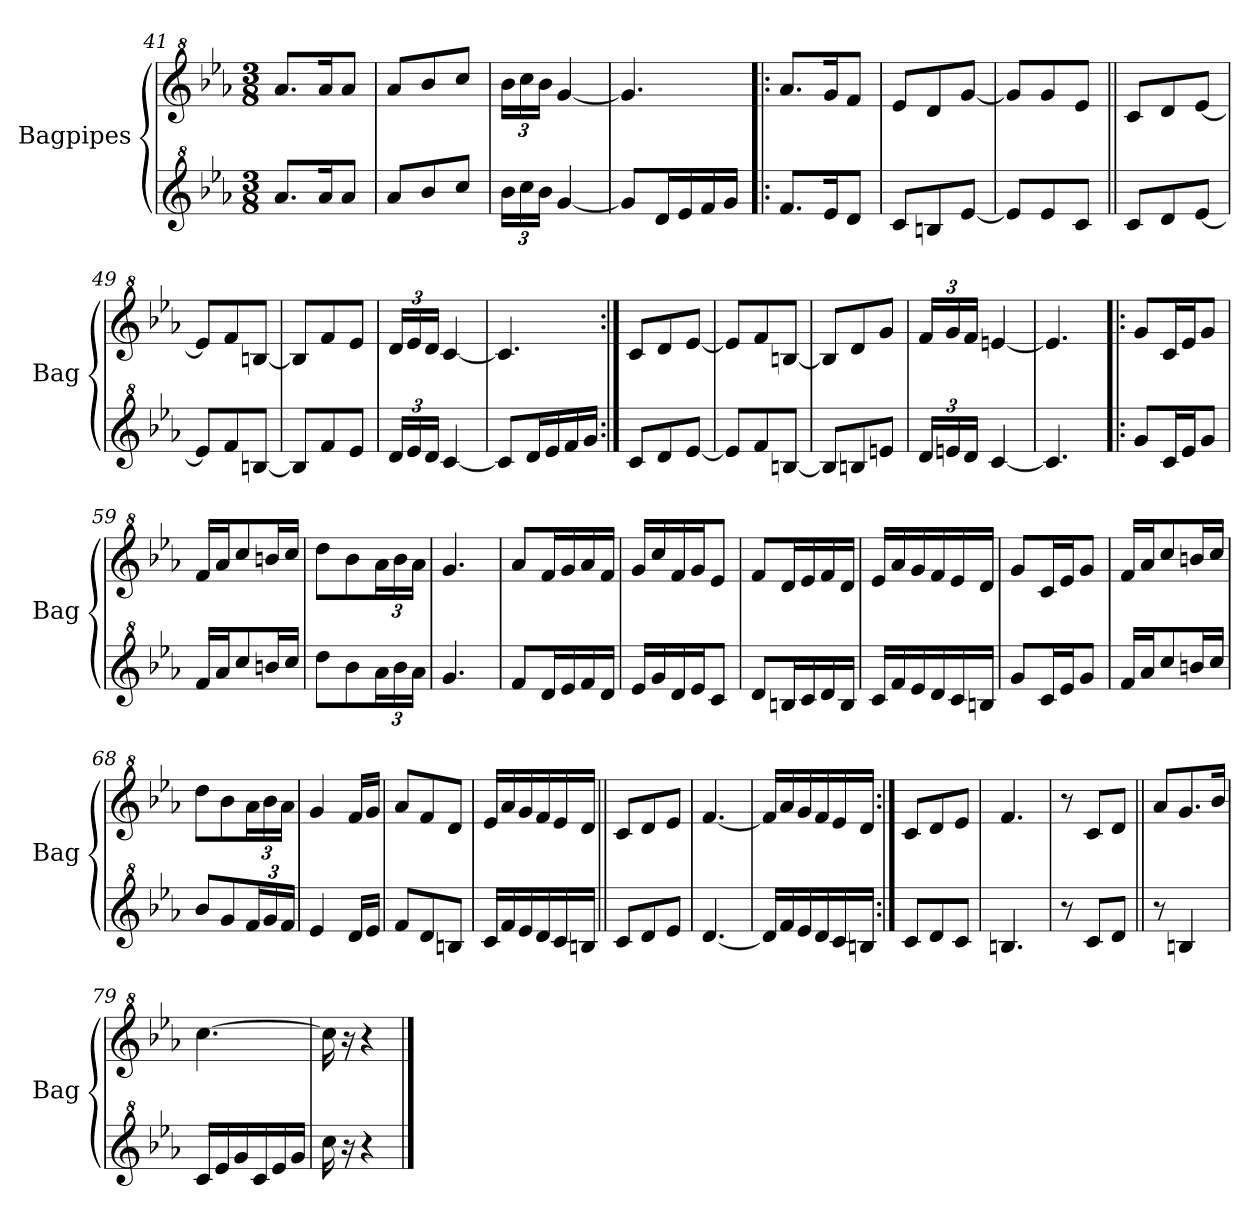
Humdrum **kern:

**kern	**kern
*part2	*part1
*staff2	*staff1
*I"Bagpipes	*I"Bagpipes
*I'Bag	*I'Bag
*clefG^2	*clefG^2
*k[b-e-a-]	*k[b-e-a-]
*E-:	*E-:
*M3/8	*M3/8
=41	=41
8.aa-/L	8.aa-/L
16aa-/K	16aa-/K
8aa-/J	8aa-/J
=42	=42
8aa-/L	8aa-/L
8bb-/	8bb-/
8ccc/J	8ccc/J
=43	=43
*Xbrackettup	*Xbrackettup
24bb-\LL	24bb-\LL
24ccc\	24ccc\
24bb-\JJ	24bb-\JJ
[4gg/	[4gg/
!!LO:LB:g=z
=44	=44
8gg/L]	4.gg/]
16dd/L	.
16ee-/	.
16ff/	.
16gg/JJ	.
=45!|:	=45!|:
8.ff/L	8.aa-/L
16ee-/K	16gg/K
8dd/J	8ff/J
=46	=46
8cc/L	8ee-/L
8bn/	8dd/
[8ee-/J	[8gg/J
=47	=47
8ee-/L]	8gg/L]
8ee-/	8gg/
8cc/J	8ee-/J
=48||	=48||
8cc/L	8cc/L
8dd/	8dd/
[8ee-/J	[8ee-/J
=49	=49
8ee-/L]	8ee-/L]
8ff/	8ff/
[8bn/J	[8bn/J
=50	=50
8b/L]	8b/L]
8ff/	8ff/
8ee-/J	8ee-/J
=51	=51
24dd/LL	24dd/LL
24ee-/	24ee-/
24dd/JJ	24dd/JJ
[4cc/	[4cc/
=52	=52
8cc/L]	4.cc/]
16dd/L	.
16ee-/	.
16ff/	.
16gg/JJ	.
=53:|!	=53:|!
8cc/L	8cc/L
8dd/	8dd/
[8ee-/J	[8ee-/J
!!LO:LB:g=z
=54	=54
8ee-/L]	8ee-/L]
8ff/	8ff/
[8bn/J	[8bn/J
=55	=55
8b/L]	8b/L]
8bn/	8dd/
8een/J	8gg/J
=56	=56
24dd/LL	24ff/LL
24een/	24gg/
24dd/JJ	24ff/JJ
[4cc/	[4een/
=57	=57
4.cc/]	4.ee/]
=58!|:	=58!|:
8gg/L	8gg/L
16cc/L	16cc/L
16ee-/J	16ee-/J
8gg/J	8gg/J
=59	=59
16ff/LL	16ff/LL
16aa-/J	16aa-/J
8ccc/	8ccc/
16bbn/L	16bbn/L
16ccc/JJ	16ccc/JJ
=60	=60
8ddd\L	8ddd\L
8bb-\	8bb-\
24aa-\L	24aa-\L
24bb-\	24bb-\
24aa-\JJ	24aa-\JJ
=61	=61
4.gg/	4.gg/
=62	=62
8ff/L	8aa-/L
16dd/L	16ff/L
16ee-/	16gg/
16ff/	16aa-/
16dd/JJ	16ff/JJ
=63	=63
16ee-/LL	16gg/LL
16gg/	16ccc/
16dd/	16ff/
16ee-/J	16gg/J
8cc/J	8ee-/J
!!LO:PB:g=z
=64	=64
8dd/L	8ff/L
16bn/L	16dd/L
16cc/	16ee-/
16dd/	16ff/
16b/JJ	16dd/JJ
=65	=65
16cc/LL	16ee-/LL
16ff/	16aa-/
16ee-/	16gg/
16dd/	16ff/
16cc/	16ee-/
16bn/JJ	16dd/JJ
=66	=66
8gg/L	8gg/L
16cc/L	16cc/L
16ee-/J	16ee-/J
8gg/J	8gg/J
=67	=67
16ff/LL	16ff/LL
16aa-/J	16aa-/J
8ccc/	8ccc/
16bbn/L	16bbn/L
16ccc/JJ	16ccc/JJ
=68	=68
8bb-/L	8ddd\L
8gg/	8bb-\
24ff/L	24aa-\L
24gg/	24bb-\
24ff/JJ	24aa-\JJ
=69	=69
4ee-/	4gg/
16dd/LL	16ff/LL
16ee-/JJ	16gg/JJ
=70	=70
8ff/L	8aa-/L
8dd/	8ff/
8bn/J	8dd/J
=71	=71
16cc/LL	16ee-/LL
16ff/	16aa-/
16ee-/	16gg/
16dd/	16ff/
16cc/	16ee-/
16bn/JJ	16dd/JJ
=72||	=72||
8cc/L	8cc/L
8dd/	8dd/
8ee-/J	8ee-/J
!!LO:LB:g=z
=73	=73
[4.dd/	[4.ff/
=74	=74
16dd/LL]	16ff/LL]
16ff/	16aa-/
16ee-/	16gg/
16dd/	16ff/
16cc/	16ee-/
16bn/JJ	16dd/JJ
=75:|!	=75:|!
8cc/L	8cc/L
8dd/	8dd/
8cc/J	8ee-/J
=76	=76
4.bn/	4.ff/
=77	=77
8r	8r
8cc/L	8cc/L
8dd/J	8dd/J
=78||	=78||
8r	8aa-/L
4bn/	8.gg/
.	16bb-/Jk
=79	=79
16cc/LL	[4.ccc\
16ee-/	.
16gg/	.
16cc/	.
16ee-/	.
16gg/JJ	.
=80	=80
16ccc\	16ccc\]
16r	16r
4r	4r
==	==
*-	*-
